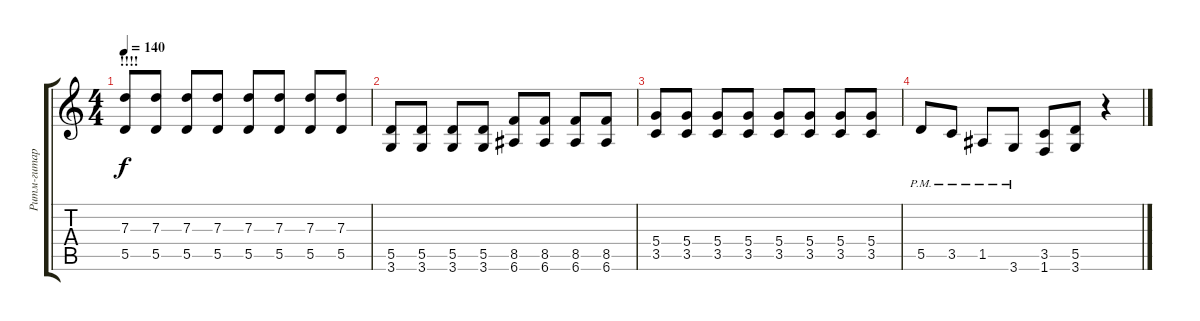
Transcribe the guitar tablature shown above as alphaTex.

\track ("Ритм-гитара" "Ритм-гитар") {instrument distortionguitar}
\staff {score tabs}
\tuning (E4 B3 G3 D3 A2 E2) {hide}
\ts (4 4)
\section ("" "!!!!")
\tempo 140
\clef g2
\ks c
(7.3 5.5).8{dy f} (7.3 5.5).8 (7.3 5.5).8 (7.3 5.5).8 (7.3 5.5).8 (7.3 5.5).8 (7.3 5.5).8 (7.3 5.5).8 |
(5.5 3.6).8 (5.5 3.6).8 (5.5 3.6).8 (5.5 3.6).8 (8.5 6.6).8 (8.5 6.6).8 (8.5 6.6).8 (8.5 6.6).8 |
(5.4 3.5).8 (5.4 3.5).8 (5.4 3.5).8 (5.4 3.5).8 (5.4 3.5).8 (5.4 3.5).8 (5.4 3.5).8 (5.4 3.5).8 |
5.5{pm}.8 3.5{pm}.8 1.5{pm}.8 3.6{pm}.8 (3.5 1.6).8 (5.5 3.6).8 r.4
